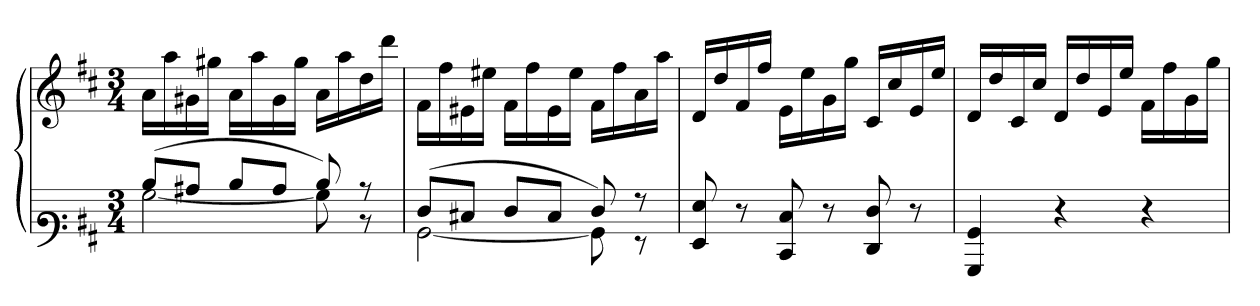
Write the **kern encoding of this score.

**kern	**kern
*part1	*part1
*staff2	*staff1
*clefF2	*clefG2
*k[f#c#]	*k[f#c#]
*M3/4	*M3/4
=	=
*^	*
(8f#L	[2d	16aLL
.	.	16aa
8e#XJ	.	16g#X
.	.	16gg#XJJ
8f#L	.	16aLL
.	.	16aa
8e#J	.	16g#
.	.	16gg#JJ
8f#)	8d]	16aLL
.	.	16aa
8r	8r	16dd
.	.	16dddJJ
=	=	=
(8AL	[2D	16f#LL
.	.	16ff#
8G#XJ	.	16e#X
.	.	16ee#XJJ
8AL	.	16f#LL
.	.	16ff#
8G#J	.	16e#
.	.	16ee#JJ
8A)	8D]	16f#LL
.	.	16ff#
8r	8r	16a
.	.	16aaJJ
*v	*v	*
=	=
8BB 8B	16dLL
.	16dd
8r	16f#
.	16ff#JJ
8GG 8G	16eLL
.	16ee
8r	16g
.	16ggJJ
8AA 8A	16c#LL
.	16cc#
8r	16e
.	16eeJJ
=	=
4DD 4D	16dLL
.	16dd
.	16c#
.	16cc#JJ
4r	16dLL
.	16dd
.	16e
.	16eeJJ
4r	16f#LL
.	16ff#
.	16g
.	16ggJJ
=	=
*-	*-
